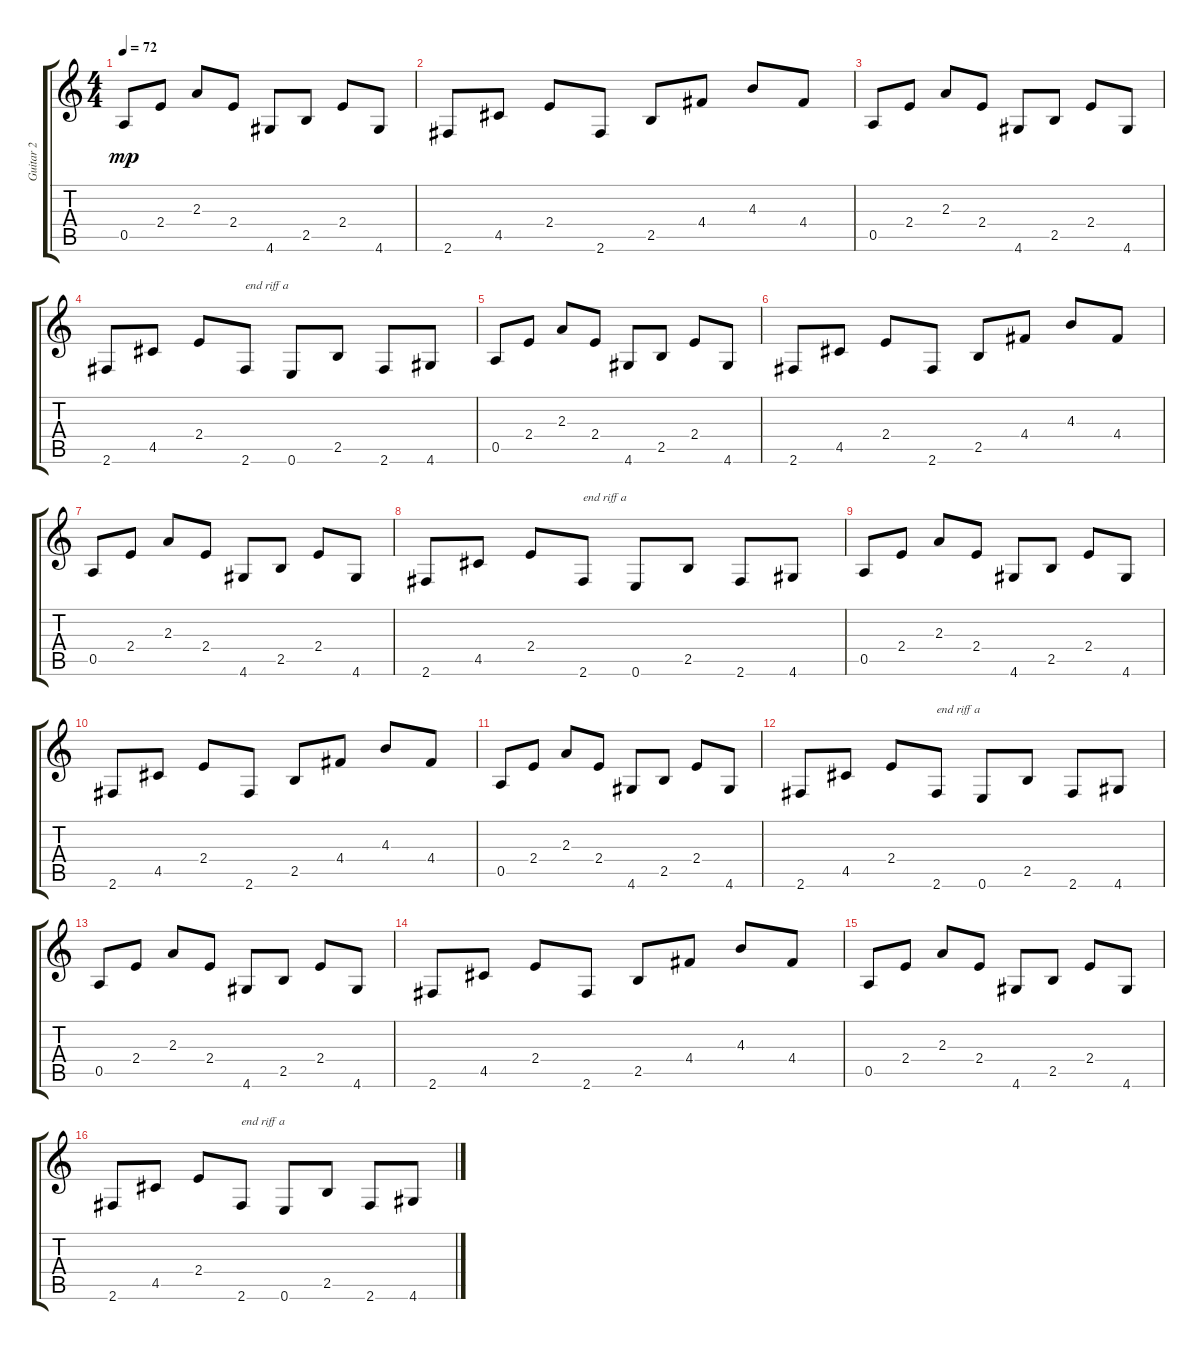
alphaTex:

\track ("Guitar 2" "Guitar 2") {instrument electricguitarclean}
\staff {score tabs}
\tuning (E4 B3 G3 D3 A2 E2) {hide}
\ts (4 4)
\tempo 72
\clef g2
\ks c
0.5.8{dy mp} 2.4.8 2.3.8 2.4.8 4.6.8 2.5.8 2.4.8 4.6.8 |
2.6.8 4.5.8 2.4.8 2.6.8 2.5.8 4.4.8 4.3.8 4.4.8 |
0.5.8 2.4.8 2.3.8 2.4.8 4.6.8 2.5.8 2.4.8 4.6.8 |
2.6.8 4.5.8 2.4.8 2.6.8{txt "end riff a"} 0.6.8 2.5.8 2.6.8 4.6.8 |
0.5.8 2.4.8 2.3.8 2.4.8 4.6.8 2.5.8 2.4.8 4.6.8 |
2.6.8 4.5.8 2.4.8 2.6.8 2.5.8 4.4.8 4.3.8 4.4.8 |
0.5.8 2.4.8 2.3.8 2.4.8 4.6.8 2.5.8 2.4.8 4.6.8 |
2.6.8 4.5.8 2.4.8 2.6.8{txt "end riff a"} 0.6.8 2.5.8 2.6.8 4.6.8 |
0.5.8 2.4.8 2.3.8 2.4.8 4.6.8 2.5.8 2.4.8 4.6.8 |
2.6.8 4.5.8 2.4.8 2.6.8 2.5.8 4.4.8 4.3.8 4.4.8 |
0.5.8 2.4.8 2.3.8 2.4.8 4.6.8 2.5.8 2.4.8 4.6.8 |
2.6.8 4.5.8 2.4.8 2.6.8{txt "end riff a"} 0.6.8 2.5.8 2.6.8 4.6.8 |
0.5.8 2.4.8 2.3.8 2.4.8 4.6.8 2.5.8 2.4.8 4.6.8 |
2.6.8 4.5.8 2.4.8 2.6.8 2.5.8 4.4.8 4.3.8 4.4.8 |
0.5.8 2.4.8 2.3.8 2.4.8 4.6.8 2.5.8 2.4.8 4.6.8 |
2.6.8 4.5.8 2.4.8 2.6.8{txt "end riff a"} 0.6.8 2.5.8 2.6.8 4.6.8
